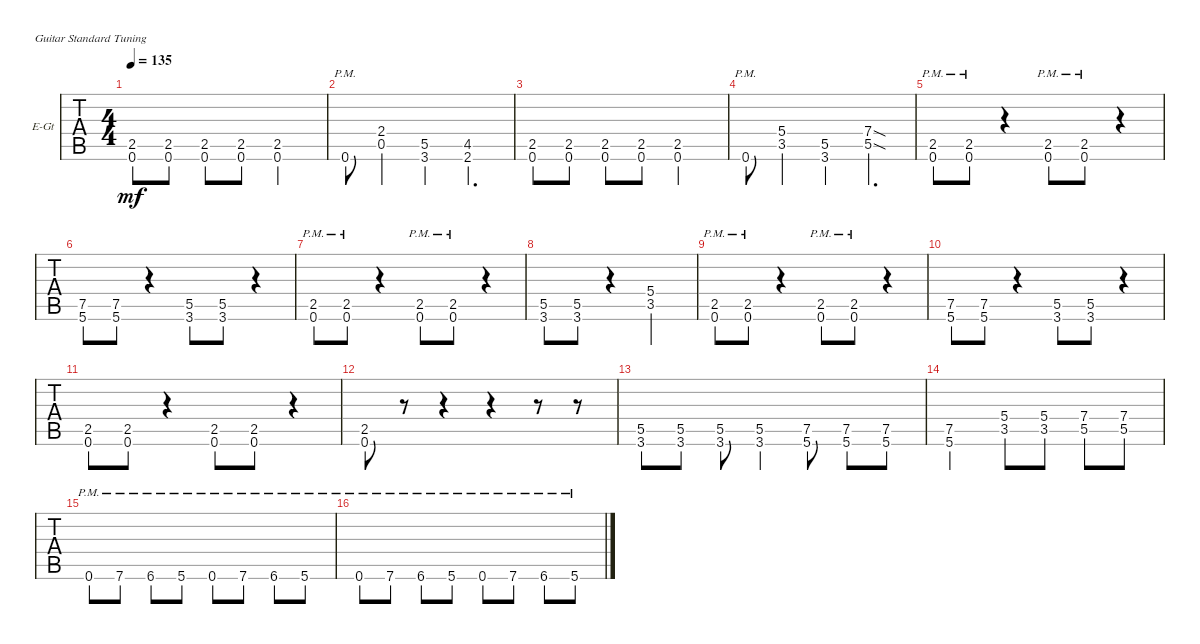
\defaultSystemsLayout 4
\bracketExtendMode groupsimilarinstruments
\firstSystemTrackNameOrientation horizontal
\otherSystemsTrackNameOrientation horizontal
\track ("Electric Guitar 2" "E-Gt") {instrument distortionguitar}
\staff {tabs}
\tuning (E4 B3 G3 D3 A2 E2)
\ts (4 4)
\tempo 135
\clef g2
\ks c
(2.5 0.6).8{dy mf} (0.6 2.5).8 (0.6 2.5).8 (0.6 2.5).8 (0.6{st} 2.5{st}).2 |
0.6{pm}.8 (0.5{st} 2.4{st}).4 (5.5{st} 3.6{st}).4 (2.6 4.5).4{d} |
(0.6 2.5).8 (0.6 2.5).8 (0.6 2.5).8 (0.6 2.5).8 (0.6{st} 2.5{st}).2 |
0.6{pm}.8 (3.5{st} 5.4{st}).4 (5.5{st} 3.6{st}).4 (7.4{sod} 5.5{sod}).4{d} |
(0.6{pm} 2.5{pm}).8 (0.6{pm} 2.5{pm}).8 r.4 (0.6{pm} 2.5{pm}).8 (0.6{pm} 2.5{pm}).8 r.4 |
(7.5 5.6).8 (5.6 7.5).8 r.4 (5.5 3.6).8 (3.6 5.5).8 r.4 |
(0.6{pm} 2.5{pm}).8 (0.6{pm} 2.5{pm}).8 r.4 (2.5{pm} 0.6{pm}).8 (0.6{pm} 2.5{pm}).8 r.4 |
(3.6 5.5).8 (3.6 5.5).8 r.4 (5.4 3.5).2 |
(0.6{pm} 2.5{pm}).8 (0.6{pm} 2.5{pm}).8 r.4 (0.6{pm} 2.5{pm}).8 (0.6{pm} 2.5{pm}).8 r.4 |
(7.5 5.6).8 (5.6 7.5).8 r.4 (5.5 3.6).8 (3.6 5.5).8 r.4 |
(0.6 2.5).8 (0.6 2.5).8 r.4 (0.6 2.5).8 (0.6 2.5).8 r.4 |
(2.5 0.6).8 r.8 r.4 r.4 r.8 r.8 |
(5.5 3.6).8 (3.6 5.5).8 (3.6 5.5).8 (3.6 5.5).4 (7.5 5.6).8 (7.5 5.6).8 (7.5 5.6).8 |
(7.5 5.6).2 (3.5 5.4).8 (5.4 3.5).8 (5.5 7.4).8 (7.4 5.5).8 |
0.6{pm}.8 7.6{pm}.8 6.6{pm}.8 5.6{pm}.8 0.6{pm}.8 7.6{pm}.8 6.6{pm}.8 5.6{pm}.8 |
0.6{pm}.8 7.6{pm}.8 6.6{pm}.8 5.6{pm}.8 0.6{pm}.8 7.6{pm}.8 6.6{pm}.8 5.6{pm}.8
